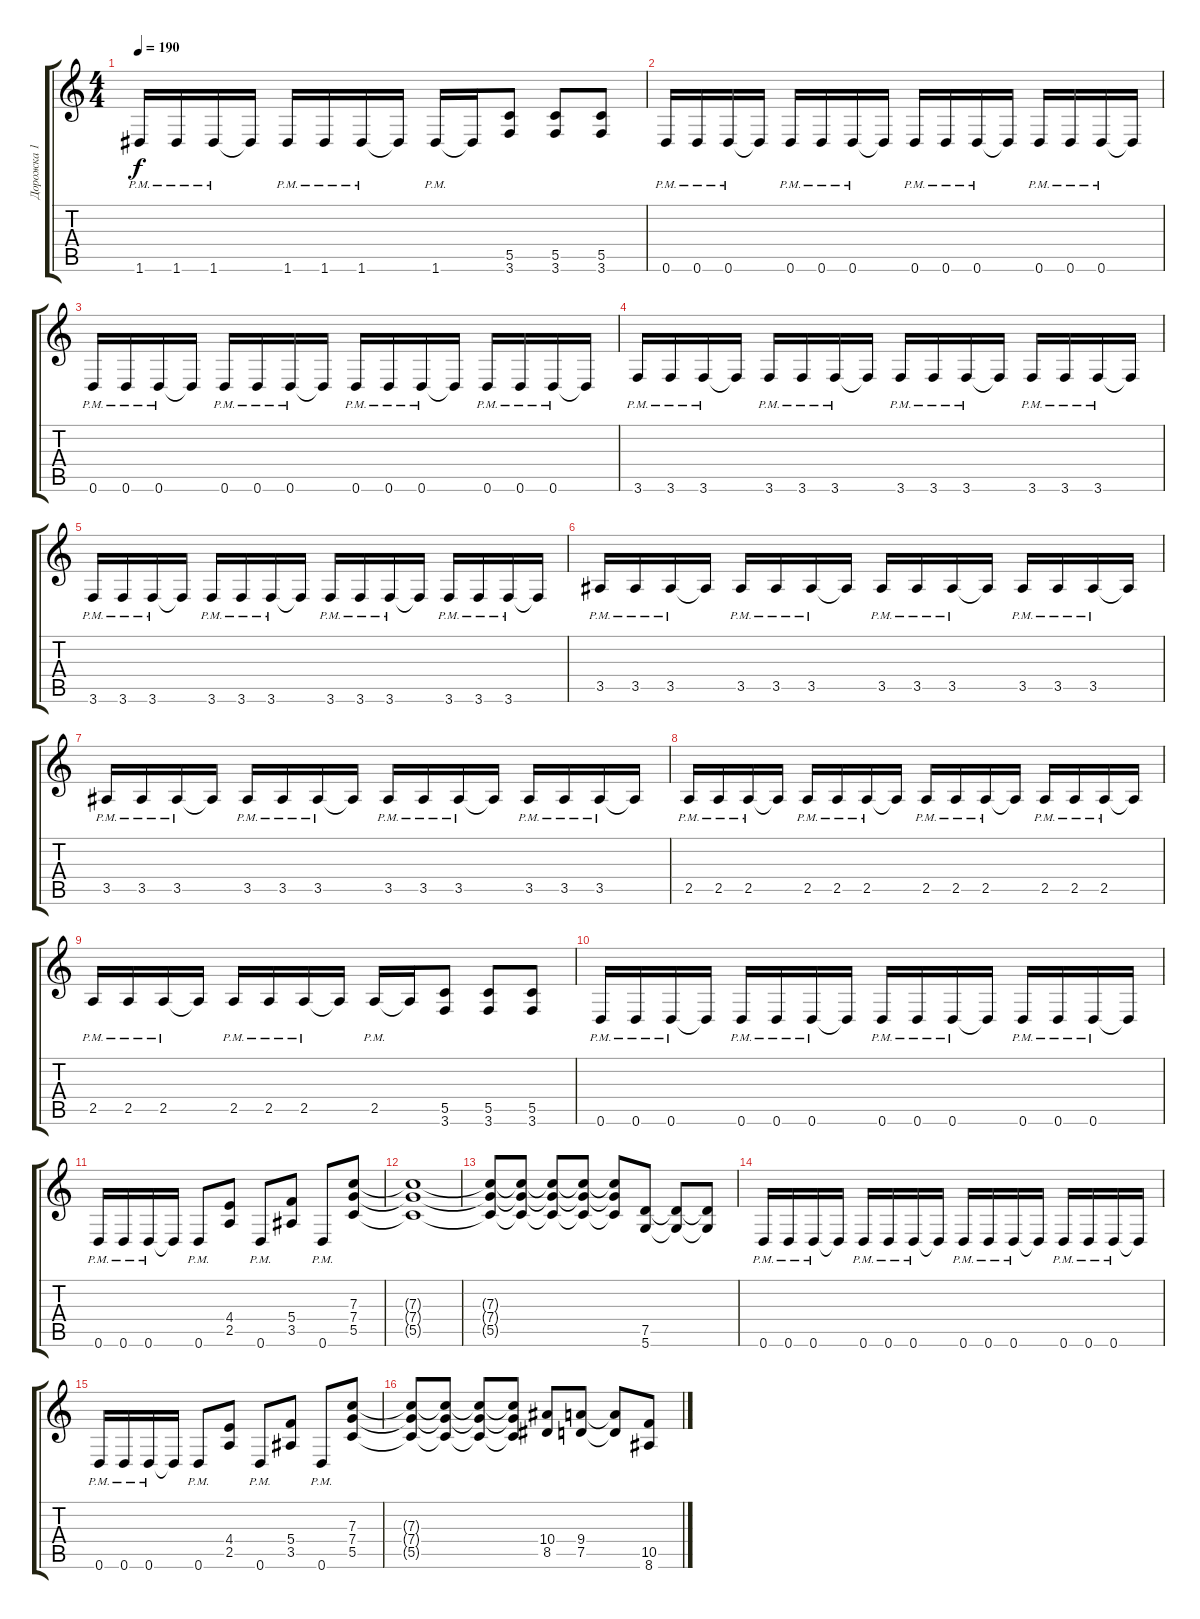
\track ("Дорожка 1" "Дорожка 1") {instrument distortionguitar}
\staff {score tabs}
\tuning (D4 A3 F3 C3 G2 D2) {hide}
\ts (4 4)
\tempo 190
\clef g2
\ks c
1.6{pm}.16{dy f} 1.6{pm}.16 1.6{pm}.16 1.6{t}.16 1.6{pm}.16 1.6{pm}.16 1.6{pm}.16 1.6{t}.16 1.6{pm}.16 1.6{t}.16 (5.5 3.6).8 (5.5 3.6).8 (5.5 3.6).8 |
0.6{pm}.16 0.6{pm}.16 0.6{pm}.16 0.6{t}.16 0.6{pm}.16 0.6{pm}.16 0.6{pm}.16 0.6{t}.16 0.6{pm}.16 0.6{pm}.16 0.6{pm}.16 0.6{t}.16 0.6{pm}.16 0.6{pm}.16 0.6{pm}.16 0.6{t}.16 |
0.6{pm}.16 0.6{pm}.16 0.6{pm}.16 0.6{t}.16 0.6{pm}.16 0.6{pm}.16 0.6{pm}.16 0.6{t}.16 0.6{pm}.16 0.6{pm}.16 0.6{pm}.16 0.6{t}.16 0.6{pm}.16 0.6{pm}.16 0.6{pm}.16 0.6{t}.16 |
3.6{pm}.16 3.6{pm}.16 3.6{pm}.16 3.6{t}.16 3.6{pm}.16 3.6{pm}.16 3.6{pm}.16 3.6{t}.16 3.6{pm}.16 3.6{pm}.16 3.6{pm}.16 3.6{t}.16 3.6{pm}.16 3.6{pm}.16 3.6{pm}.16 3.6{t}.16 |
3.6{pm}.16 3.6{pm}.16 3.6{pm}.16 3.6{t}.16 3.6{pm}.16 3.6{pm}.16 3.6{pm}.16 3.6{t}.16 3.6{pm}.16 3.6{pm}.16 3.6{pm}.16 3.6{t}.16 3.6{pm}.16 3.6{pm}.16 3.6{pm}.16 3.6{t}.16 |
3.5{pm}.16 3.5{pm}.16 3.5{pm}.16 3.5{t}.16 3.5{pm}.16 3.5{pm}.16 3.5{pm}.16 3.5{t}.16 3.5{pm}.16 3.5{pm}.16 3.5{pm}.16 3.5{t}.16 3.5{pm}.16 3.5{pm}.16 3.5{pm}.16 3.5{t}.16 |
3.5{pm}.16 3.5{pm}.16 3.5{pm}.16 3.5{t}.16 3.5{pm}.16 3.5{pm}.16 3.5{pm}.16 3.5{t}.16 3.5{pm}.16 3.5{pm}.16 3.5{pm}.16 3.5{t}.16 3.5{pm}.16 3.5{pm}.16 3.5{pm}.16 3.5{t}.16 |
2.5{pm}.16 2.5{pm}.16 2.5{pm}.16 2.5{t}.16 2.5{pm}.16 2.5{pm}.16 2.5{pm}.16 2.5{t}.16 2.5{pm}.16 2.5{pm}.16 2.5{pm}.16 2.5{t}.16 2.5{pm}.16 2.5{pm}.16 2.5{pm}.16 2.5{t}.16 |
2.5{pm}.16 2.5{pm}.16 2.5{pm}.16 2.5{t}.16 2.5{pm}.16 2.5{pm}.16 2.5{pm}.16 2.5{t}.16 2.5{pm}.16 2.5{t}.16 (5.5 3.6).8 (5.5 3.6).8 (5.5 3.6).8 |
0.6{pm}.16 0.6{pm}.16 0.6{pm}.16 0.6{t}.16 0.6{pm}.16 0.6{pm}.16 0.6{pm}.16 0.6{t}.16 0.6{pm}.16 0.6{pm}.16 0.6{pm}.16 0.6{t}.16 0.6{pm}.16 0.6{pm}.16 0.6{pm}.16 0.6{t}.16 |
0.6{pm}.16 0.6{pm}.16 0.6{pm}.16 0.6{t}.16 0.6{pm}.8 (4.4 2.5).8 0.6{pm}.8 (5.4 3.5).8 0.6{pm}.8 (7.3 7.4 5.5).8 |
(7.3{t} 7.4{t} 5.5{t}).1 |
(7.3{t} 7.4{t} 5.5{t}).8 (7.3{t} 7.4{t} 5.5{t}).8 (7.3{t} 7.4{t} 5.5{t}).8 (7.3{t} 7.4{t} 5.5{t}).8 (7.3{t} 7.4{t} 5.5{t}).8 (7.5 5.6).8 (7.5{t} 5.6{t}).8 (7.5{t} 5.6{t}).8 |
0.6{pm}.16 0.6{pm}.16 0.6{pm}.16 0.6{t}.16 0.6{pm}.16 0.6{pm}.16 0.6{pm}.16 0.6{t}.16 0.6{pm}.16 0.6{pm}.16 0.6{pm}.16 0.6{t}.16 0.6{pm}.16 0.6{pm}.16 0.6{pm}.16 0.6{t}.16 |
0.6{pm}.16 0.6{pm}.16 0.6{pm}.16 0.6{t}.16 0.6{pm}.8 (4.4 2.5).8 0.6{pm}.8 (5.4 3.5).8 0.6{pm}.8 (7.3 7.4 5.5).8 |
(7.3{t} 7.4{t} 5.5{t}).8 (7.3{t} 7.4{t} 5.5{t}).8 (7.3{t} 7.4{t} 5.5{t}).8 (7.3{t} 7.4{t} 5.5{t}).8 (10.4 8.5).8 (9.4 7.5).8 (9.4{t} 7.5{t}).8 (10.5 8.6).8
